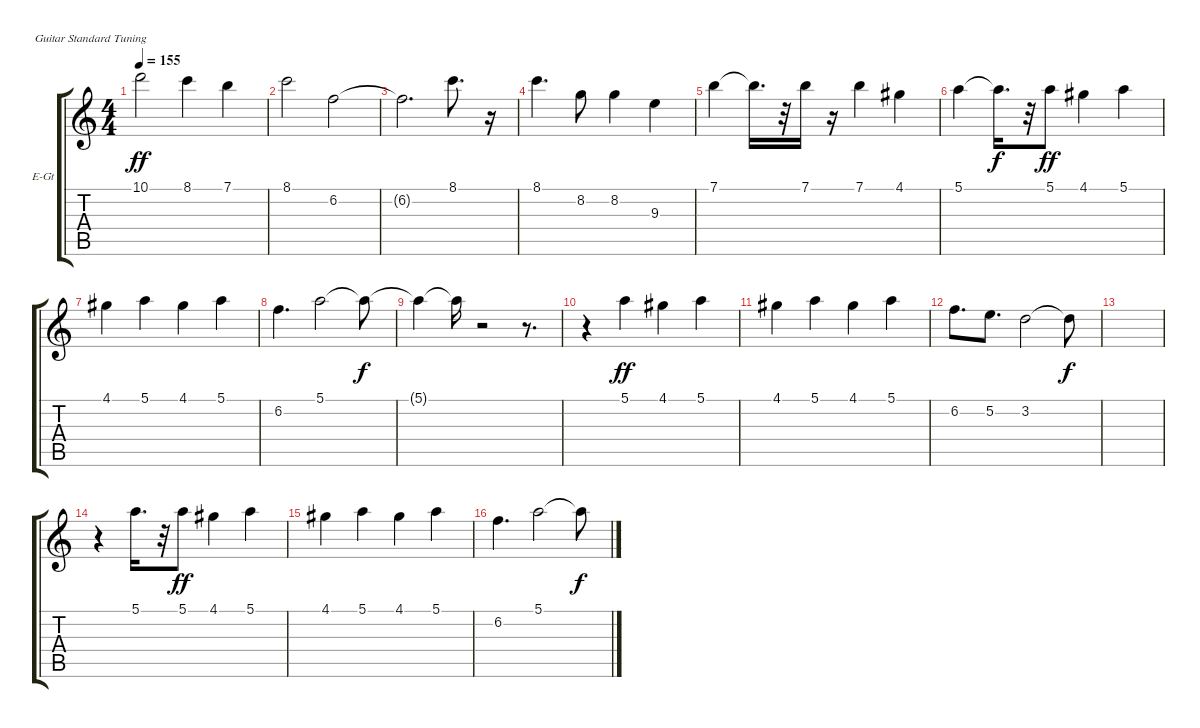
\bracketExtendMode groupsimilarinstruments
\firstSystemTrackNameOrientation horizontal
\otherSystemsTrackNameOrientation horizontal
\track ("В. Бутусов (Вокал)" "E-Gt") {instrument electricguitarclean}
\staff {score tabs}
\tuning (E4 B3 G3 D3 A2 E2)
\ts (4 4)
\tempo 155
\clef g2
\ks c
10.1{t}.2{dy ff} 8.1.4 7.1.4 |
8.1.2 6.2.2 |
6.2{t}.2{d} 8.1.8{d} r.16 |
8.1.4{d} 8.2.8 8.2.4 9.3.4 |
7.1.4 7.1{t}.16{d} r.32 7.1.16 r.16 7.1.4 4.1.4 |
5.1.4 5.1{t}.16{d dy f} r.32 5.1.8{dy ff} 4.1.4 5.1.4 |
4.1.4 5.1.4 4.1.4 5.1.4 |
6.2.4{d} 5.1.2 5.1{t}.8{dy f} |
5.1{t}.4 5.1{t}.16 r.2 r.8{d} |
r.4 5.1.4{dy ff} 4.1.4 5.1.4 |
4.1.4 5.1.4 4.1.4 5.1.4 |
6.2.8{d} 5.2.8{d} 3.2.2 3.2{t}.8{dy f} |
|
r.4 5.1.16{d} r.32 5.1.8{dy ff} 4.1.4 5.1.4 |
4.1.4 5.1.4 4.1.4 5.1.4 |
6.2.4{d} 5.1.2 5.1{t}.8{dy f}
